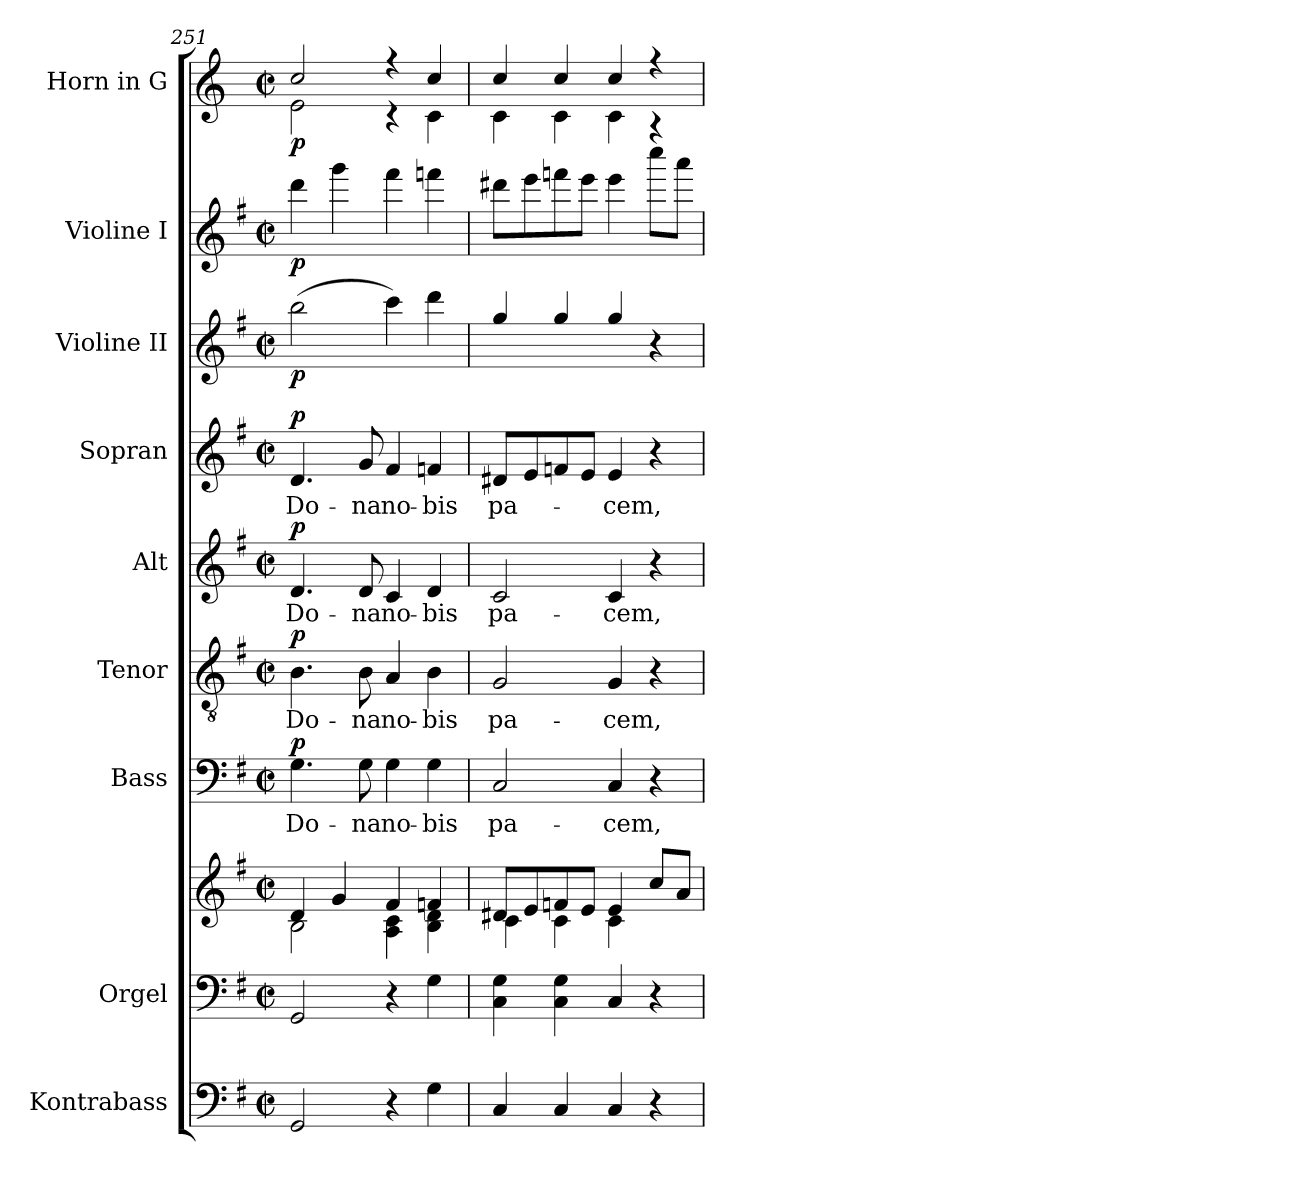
**kern	**kern	**kern	**kern	**text	**dynam	**kern	**text	**dynam	**kern	**text	**dynam	**kern	**text	**dynam	**kern	**dynam	**kern	**dynam	**kern	**dynam
*part9	*part8	*part8	*part7	*part7	*part7	*part6	*part6	*part6	*part5	*part5	*part5	*part4	*part4	*part4	*part3	*part3	*part2	*part2	*part1	*part1
*staff10	*staff9	*staff8	*staff7	*staff7	*staff7	*staff6	*staff6	*staff6	*staff5	*staff5	*staff5	*staff4	*staff4	*staff4	*staff3	*staff3	*staff2	*staff2	*staff1	*staff1
*I"Kontrabass	*I"Orgel	*	*I"Bass	*	*	*I"Tenor	*	*	*I"Alt	*	*	*I"Sopran	*	*	*I"Violine II	*	*I"Violine I	*	*I"Horn in G	*
*I'Kb.	*I'Org.	*	*I'B	*	*	*I'T	*	*	*I'A	*	*	*I'S	*	*	*I'Vl. II	*	*I'Vl. I	*	*I'Hrn.	*
!!LO:PB:g=z
*clefF4	*clefF4	*clefG2	*clefF4	*	*	*clefGv2	*	*	*clefG2	*	*	*clefG2	*	*	*clefG2	*	*clefG2	*	*clefG2	*
*ITrd7c12	*	*	*	*	*	*	*	*	*	*	*	*	*	*	*ITrd7c12	*	*ITrd7c12	*	*ITrd3c5	*
*k[f#]	*k[f#]	*k[f#]	*k[f#]	*	*	*k[f#]	*	*	*k[f#]	*	*	*k[f#]	*	*	*k[f#]	*	*k[f#]	*	*k[f#]	*
*G:	*G:	*G:	*G:	*	*	*G:	*	*	*G:	*	*	*G:	*	*	*G:	*	*G:	*	*G:	*
*M2/2	*M2/2	*M2/2	*M2/2	*	*	*M2/2	*	*	*M2/2	*	*	*M2/2	*	*	*M2/2	*	*M2/2	*	*M2/2	*
*met(c|)	*met(c|)	*met(c|)	*met(c|)	*	*	*met(c|)	*	*	*met(c|)	*	*	*met(c|)	*	*	*met(c|)	*	*met(c|)	*	*met(c|)	*
=251	=251	=251	=251	=251	=251	=251	=251	=251	=251	=251	=251	=251	=251	=251	=251	=251	=251	=251	=251	=251
*	*	*^	*	*	*	*	*	*	*	*	*	*	*	*	*	*	*	*	*	*
!	!	!	!	!	!LO:LY:b	!LO:DY:a	!	!LO:LY:b	!LO:DY:a	!	!LO:LY:b	!LO:DY:a	!	!LO:LY:b	!LO:DY:a	!	!LO:DY:b	!	!LO:DY:b	!	!LO:DY:b
*	*	*	*	*	*	*	*	*	*	*	*	*	*	*	*	*	*	*	*	*^	*
2GGG/	2GG/	4d/	2B\	4.G\	Do-	p	4.B\	Do-	p	4.d/	Do-	p	4.d/	Do-	p	(>2b\	p	4dd\	p	2g/	2B\	p
.	.	4g/	.	.	.	.	.	.	.	.	.	.	.	.	.	.	.	4gg\	.	.	.	.
!	!	!	!	!	!LO:LY:b	!	!	!LO:LY:b	!	!	!LO:LY:b	!	!	!LO:LY:b	!	!	!	!	!	!	!	!
.	.	.	.	8G\	-na	.	8B\	-na	.	8d/	-na	.	8g/	-na	.	.	.	.	.	.	.	.
!	!	!	!	!	!LO:LY:b	!	!	!LO:LY:b	!	!	!LO:LY:b	!	!	!LO:LY:b	!	!	!	!	!	!	!	!
4r	4r	4f#/	4A\ 4c\	4G\	no-	.	4A/	no-	.	4c/	no-	.	4f#/	no-	.	4cc\)	.	4ff#\	.	4r	4r	.
!	!	!	!	!	!LO:LY:b	!	!	!LO:LY:b	!	!	!LO:LY:b	!	!	!LO:LY:b	!	!	!	!	!	!	!	!
4GG\	4G\	4fn/	4B\ 4d\	4G\	-bis	.	4B\	-bis	.	4d/	-bis	.	4fn/	-bis	.	4dd\	.	4ffn\	.	4g/	4G\	.
=252	=252	=252	=252	=252	=252	=252	=252	=252	=252	=252	=252	=252	=252	=252	=252	=252	=252	=252	=252	=252	=252	=252
!	!	!	!	!	!LO:LY:b	!	!	!LO:LY:b	!	!	!LO:LY:b	!	!	!LO:LY:b	!	!	!	!	!	!	!	!
4CC/	4C\ 4G\	8d#X/L	4c\	2C/	pa-	.	2G/	pa-	.	2c/	pa-	.	8d#X/L	pa-	.	4g/	.	8dd#X\L	.	4g/	4G\	.
.	.	8e/	.	.	.	.	.	.	.	.	.	.	8e/	.	.	.	.	8ee\	.	.	.	.
4CC/	4C\ 4G\	8fn/	4c\	.	.	.	.	.	.	.	.	.	8fn/	.	.	4g/	.	8ffn\	.	4g/	4G\	.
.	.	8e/J	.	.	.	.	.	.	.	.	.	.	8e/J	.	.	.	.	8ee\J	.	.	.	.
!	!	!	!	!	!LO:LY:b	!	!	!LO:LY:b	!	!	!LO:LY:b	!	!	!LO:LY:b	!	!	!	!	!	!	!	!
4CC/	4C/	4e/	4c\	4C/	-cem,	.	4G/	-cem,	.	4c/	-cem,	.	4e/	-cem,	.	4g/	.	4ee\	.	4g/	4G\	.
4r	4r	8cc/L	4ryy	4r	.	.	4r	.	.	4r	.	.	4r	.	.	4r	.	8ccc\L	.	4r	4r	.
.	.	8a/J	.	.	.	.	.	.	.	.	.	.	.	.	.	.	.	8aa\J	.	.	.	.
*	*	*v	*v	*	*	*	*	*	*	*	*	*	*	*	*	*	*	*	*	*v	*v	*
=	=	=	=	=	=	=	=	=	=	=	=	=	=	=	=	=	=	=	=	=
*-	*-	*-	*-	*-	*-	*-	*-	*-	*-	*-	*-	*-	*-	*-	*-	*-	*-	*-	*-	*-
